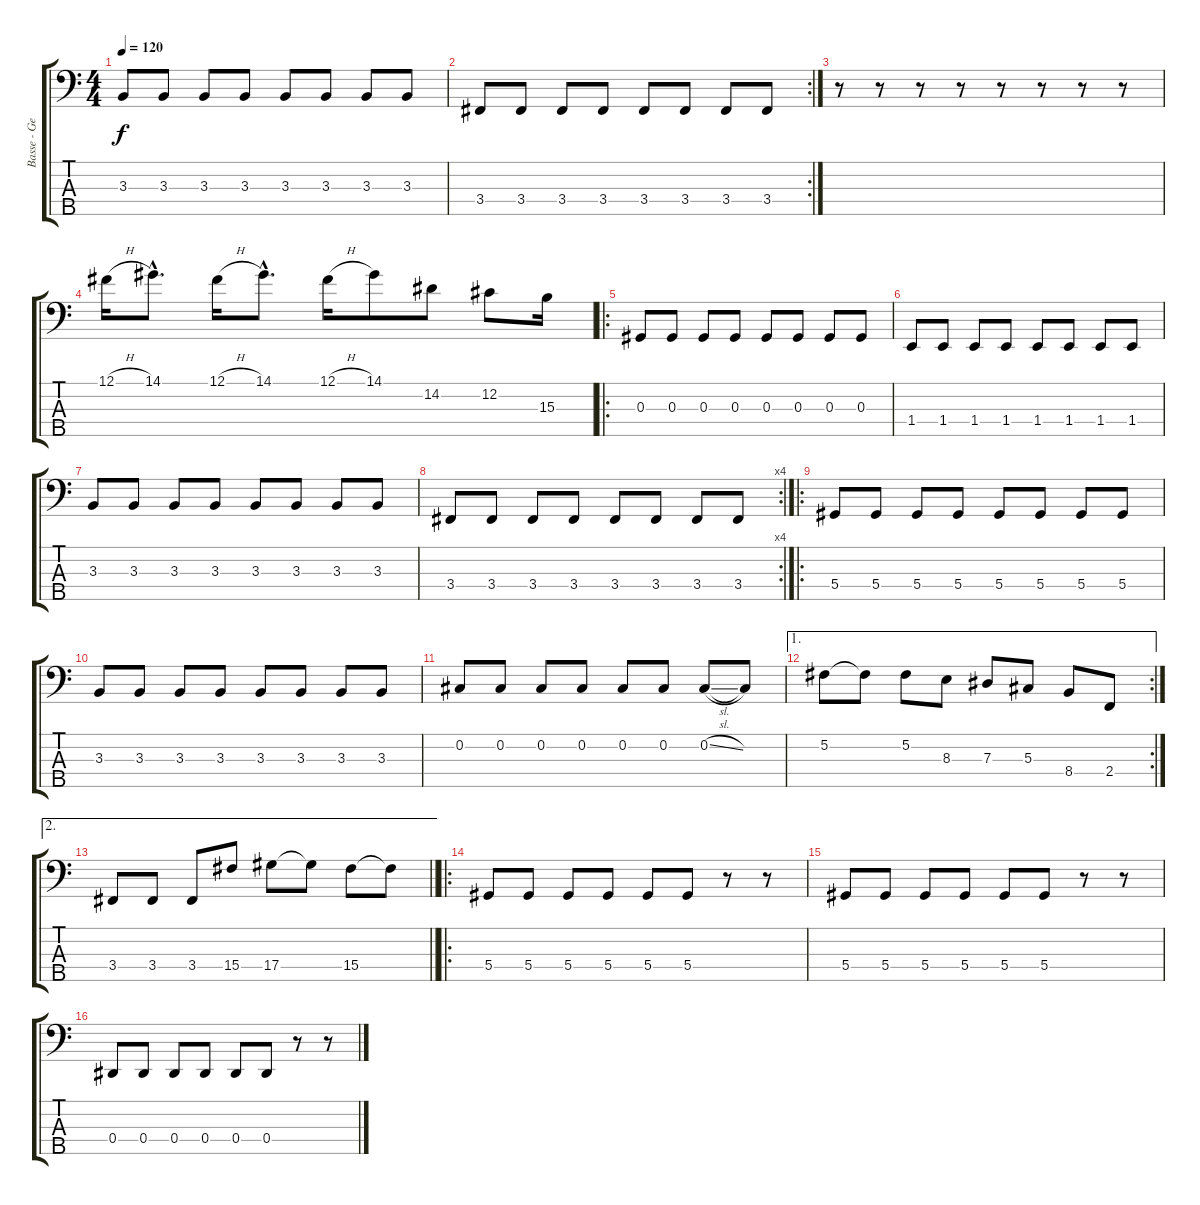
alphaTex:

\track ("Basse - Georg" "Basse - Ge") {instrument electricbassfinger}
\staff {score tabs}
\tuning (Gb2 Db2 Ab1 Eb1 Bb0) {hide}
\ts (4 4)
\tempo 120
\clef f4
\ks c
3.3.8{dy f} 3.3.8 3.3.8 3.3.8 3.3.8 3.3.8 3.3.8 3.3.8 |
\rc 2
3.4.8 3.4.8 3.4.8 3.4.8 3.4.8 3.4.8 3.4.8 3.4.8 |
r.8 r.8 r.8 r.8 r.8 r.8 r.8 r.8 |
12.1{h}.16 14.1{hac}.8{d} 12.1{h}.16 14.1{hac}.8{d} 12.1{h}.16 14.1.8 14.2.8 12.2.8 15.3.16 |
\ro
0.3.8 0.3.8 0.3.8 0.3.8 0.3.8 0.3.8 0.3.8 0.3.8 |
1.4.8 1.4.8 1.4.8 1.4.8 1.4.8 1.4.8 1.4.8 1.4.8 |
3.3.8 3.3.8 3.3.8 3.3.8 3.3.8 3.3.8 3.3.8 3.3.8 |
\rc 4
3.4.8 3.4.8 3.4.8 3.4.8 3.4.8 3.4.8 3.4.8 3.4.8 |
\ro
5.4.8 5.4.8 5.4.8 5.4.8 5.4.8 5.4.8 5.4.8 5.4.8 |
3.3.8 3.3.8 3.3.8 3.3.8 3.3.8 3.3.8 3.3.8 3.3.8 |
0.2.8 0.2.8 0.2.8 0.2.8 0.2.8 0.2.8 0.2{sl}.8 0.2{t}.8 |
\ae 1
\rc 2
5.2.8 5.2{t}.8 5.2.8 8.3.8 7.3.8 5.3.8 8.4.8 2.4.8 |
\ae 2
\barLineRight lightlight
3.4.8 3.4.8 3.4.8 15.4.8 17.4.8 17.4{t}.8 15.4.8 15.4{t}.8 |
\ro
5.4.8 5.4.8 5.4.8 5.4.8 5.4.8 5.4.8 r.8 r.8 |
5.4.8 5.4.8 5.4.8 5.4.8 5.4.8 5.4.8 r.8 r.8 |
0.4.8 0.4.8 0.4.8 0.4.8 0.4.8 0.4.8 r.8 r.8
